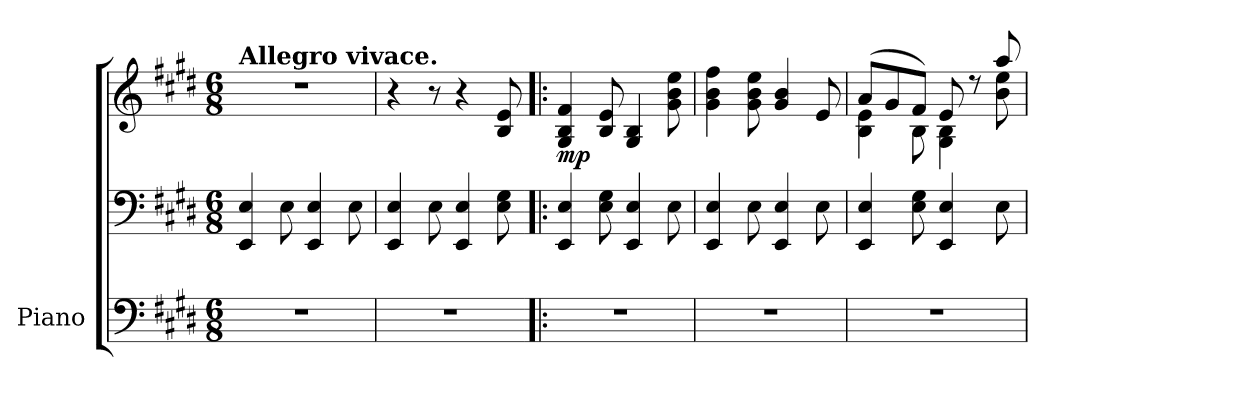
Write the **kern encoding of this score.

**kern	**kern	**kern	**dynam
*part1	*part1	*part1	*part1
*staff3	*staff2	*staff1	*staff1/2/3
*I"Piano	*	*	*
*I'Pno.	*	*	*
*clefF4	*clefF4	*clefG2	*
*k[f#c#g#d#]	*k[f#c#g#d#]	*k[f#c#g#d#]	*
*M6/8	*M6/8	*M6/8	*
*MM178	*MM178	*MM178	*
=1	=1	=1	=1
!	!	!LO:TX:a:B:t=Allegro vivace.	!
2.r	4EE/ 4E/	2.r	.
.	8E\	.	.
.	4EE/ 4E/	.	.
.	8E\	.	.
=2	=2	=2	=2
2.r	4EE/ 4E/	4r	.
.	8E\	8r	.
.	4EE/ 4E/	4r	.
.	8E\ 8G#\	8B/ 8e/	.
=3!|:	=3!|:	=3!|:	=3!|:
!	!	!	!LO:DY:b
2.r	4EE/ 4E/	4G#/ 4B/ 4f#/	mp
.	8E\ 8G#\	8B/ 8e/	.
.	4EE/ 4E/	4G#/ 4B/	.
.	8E\	8g#\ 8b\ 8ee\	.
=4	=4	=4	=4
2.r	4EE/ 4E/	4g#\ 4b\ 4ff#\	.
.	8E\	8g#\ 8b\ 8ee\	.
.	4EE/ 4E/	4g#/ 4b/	.
.	8E\	8e/	.
=5	=5	=5	=5
*	*	*^	*
2.r	4EE/ 4E/	(>8a/L	4B\ 4e\	.
.	.	8g#/	.	.
.	8E\ 8G#\	8f#/J)	8B\	.
.	4EE/ 4E/	8e/	4G#\ 4B\	.
.	.	8r	.	.
.	8E\	8aa/	8b\ 8ee\	.
*	*	*v	*v	*
=	=	=	=
*-	*-	*-	*-
